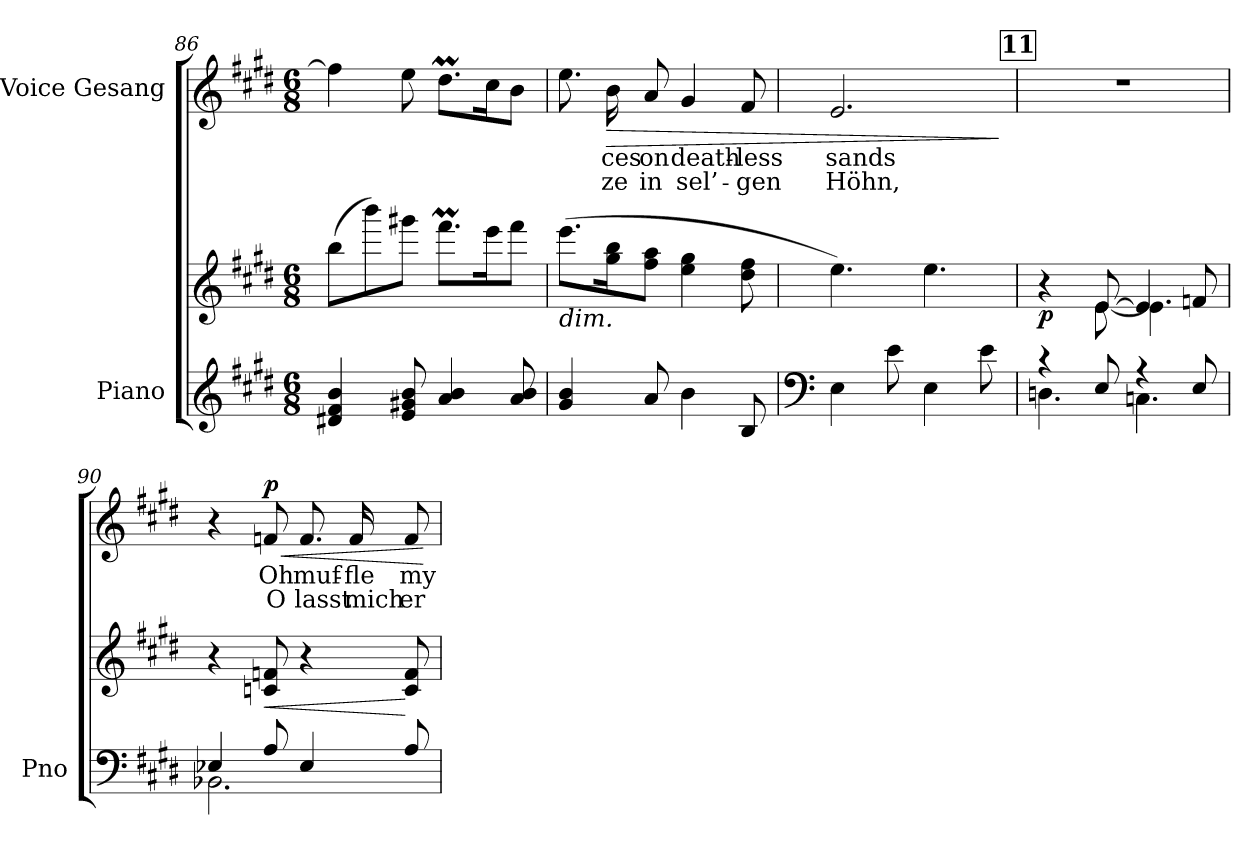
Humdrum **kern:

**kern	**kern	**dynam	**kern	**text	**text	**dynam
*part2	*part2	*part2	*part1	*part1	*part1	*part1
*staff3	*staff2	*staff2/3	*staff1	*staff1	*staff1	*staff1
*I"Piano	*	*	*I"Voice Gesang	*	*	*
*I'Pno	*	*	*	*	*	*
*clefG2	*clefG2	*	*clefG2	*	*	*
*k[f#c#g#d#]	*k[f#c#g#d#]	*	*k[f#c#g#d#]	*	*	*
*M6/8	*M6/8	*	*M6/8	*	*	*
=86	=86	=86	=86	=86	=86	=86
4d#X/ 4f#/ 4b/	(8bb\L	.	4ff#\]	.	.	.
.	8bbb\)	.	.	.	.	.
8e/ 8g#X/ 8b/	8ggg#X\J	.	8ee\	.	.	.
4a/ 4b/	8.fff#M\L	.	8.dd#m\L	.	.	.
.	16eee\K	.	16cc#\K	.	.	.
8a/ 8b/	8fff#\J	.	8b\J	.	.	.
=87	=87	=87	=87	=87	=87	=87
!	!LO:TX:b:i:t=dim.	!	!	!	!	!
4g#/ 4b/	(8.eee\L	.	8.ee\	.	.	.
!	!	!	!	!LO:LY:b	!LO:LY:b	!LO:HP:b
.	16gg#\ 16bb\K	.	16b\	-ces	-ze	>
!	!	!	!	!LO:LY:b	!LO:LY:b	!
8a/	8ff#\ 8aa\J	.	8a/	on	in	.
!	!	!	!	!LO:LY:b	!LO:LY:b	!
4b\	4ee\ 4gg#\	.	4g#/	death-	sel’-	.
!	!	!	!	!LO:LY:b	!LO:LY:b	!
8B/	8dd#\ 8ff#\	.	8f#/	-less	-gen	.
=88	=88	=88	=88	=88	=88	=88
*clefF4	*	*	*	*	*	*
!	!	!	!	!LO:LY:b	!LO:LY:b	!
4E\	4.ee\)	.	2.e/	sands	Höhn,	.
8e\	.	.	.	.	.	.
4E\	4.ee\	.	.	.	.	.
8e\	.	.	.	.	.	.
.	.	.	.	.	.	]
!!LO:REH:place=s1:a:B:cj:fs=14:t=11
=89	=89	=89	=89	=89	=89	=89
*^	*^	*	*	*	*	*
!	!	!	!	!LO:DY:b	!	!	!	!
4r	4.Dn\	4r	4ryy	p	2.r	.	.	.
8E/	.	[8e/	[8e\	.	.	.	.	.
!	!	!LO:N:head=solid	!LO:N:head=solid	!	!	!	!	!
4r	4.Cn\	4e/]	4.e\]	.	.	.	.	.
8E/	.	8fn/	.	.	.	.	.	.
*	*	*v	*v	*	*	*	*	*
!!LO:PB:g=z
=90	=90	=90	=90	=90	=90	=90	=90
4E-X/	2.BB-X\	4r	.	4r	.	.	.
!	!	!	!LO:HP:b	!	!LO:LY:b	!LO:LY:b	!LO:HP:b
!	!	!	!	!	!	!	!LO:DY:n=1:a
8A/	.	8cn/ 8fn/	<	8fn/	Oh	O	< p
!	!	!	!	!	!LO:LY:b	!LO:LY:b	!
4E-/	.	4r	.	8.f/	muf-	lasst	.
!	!	!	!	!	!LO:LY:b	!LO:LY:b	!
.	.	.	.	16f/	-fle	mich	.
!	!	!	!	!	!LO:LY:b	!LO:LY:b	!
8A/	.	8c/ 8f/	[	8f/	my	er-	.
*v	*v	*	*	*	*	*	*
.	.	.	.	.	.	[
=	=	=	=	=	=	=
*-	*-	*-	*-	*-	*-	*-
